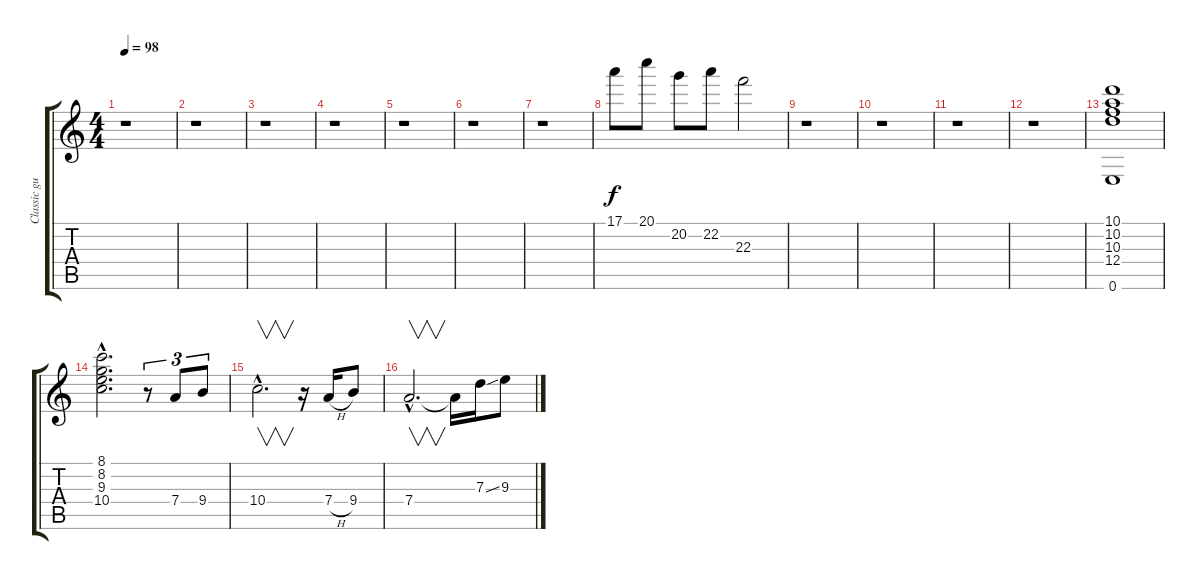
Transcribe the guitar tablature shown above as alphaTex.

\track ("Classic guitar" "Classic gu") {instrument acousticguitarnylon}
\staff {score tabs}
\tuning (E4 B3 G3 D3 A2 E2) {hide}
\ts (4 4)
\tempo 98
\clef g2
\ks c
r.1{dy f} |
r.1 |
r.1 |
r.1 |
r.1 |
r.1 |
r.1 |
17.1.8 20.1.8 20.2.8 22.2.8 22.3.2 |
r.1 |
r.1 |
r.1 |
r.1 |
(10.1 10.2 10.3 12.4 0.6).1 |
(8.1{hac} 8.2{hac} 9.3{hac} 10.4{hac}).2{d} r.8{tu (3 2)} 7.4.8{tu (3 2)} 9.4.8{tu (3 2)} |
10.4{hac}.2{v d} r.16 7.4{h}.16 9.4.8 |
7.4{hac}.2{v d} 7.4{t}.16 7.3{ss}.16 9.3.8
